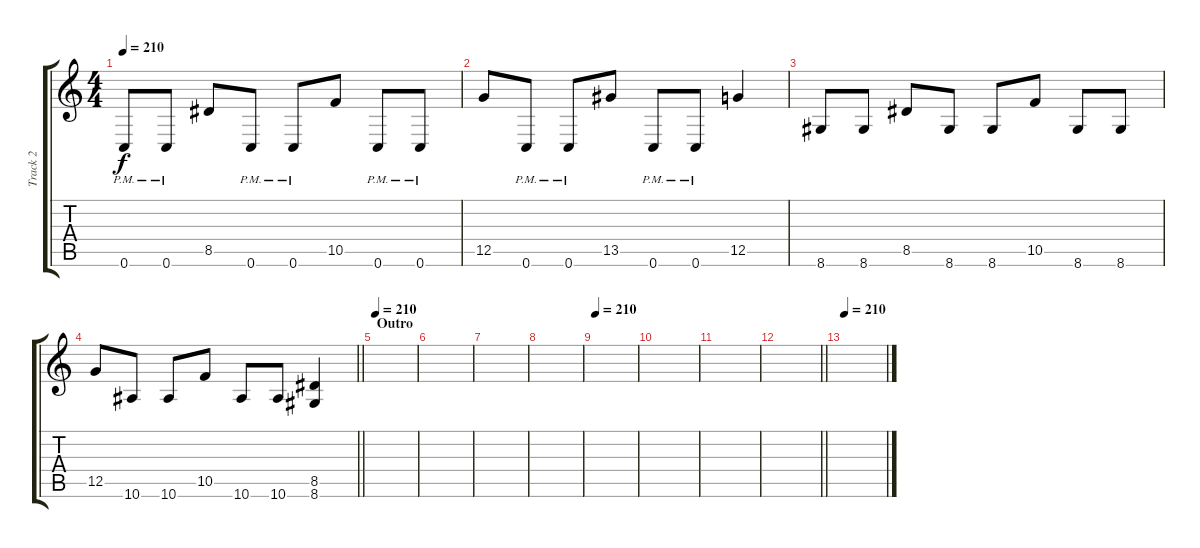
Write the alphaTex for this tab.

\track ("Track 2" "Track 2") {instrument distortionguitar}
\staff {score tabs}
\tuning (D4 A3 F3 C3 G2 C2) {hide}
\ts (4 4)
\tempo 210
\clef g2
\ks c
0.6{pm}.8{dy f} 0.6{pm}.8 8.5.8 0.6{pm}.8 0.6{pm}.8 10.5.8 0.6{pm}.8 0.6{pm}.8 |
12.5.8 0.6{pm}.8 0.6{pm}.8 13.5.8 0.6{pm}.8 0.6{pm}.8 12.5.4 |
8.6.8 8.6.8 8.5.8 8.6.8 8.6.8 10.5.8 8.6.8 8.6.8 |
\barLineRight lightlight
12.5.8 10.6.8 10.6.8 10.5.8 10.6.8 10.6.8 (8.5 8.6).4 |
\section ("" "Outro")
\tempo 210
|
|
|
|
\tempo 210
|
|
|
\barLineRight lightlight
|
\tempo 210
